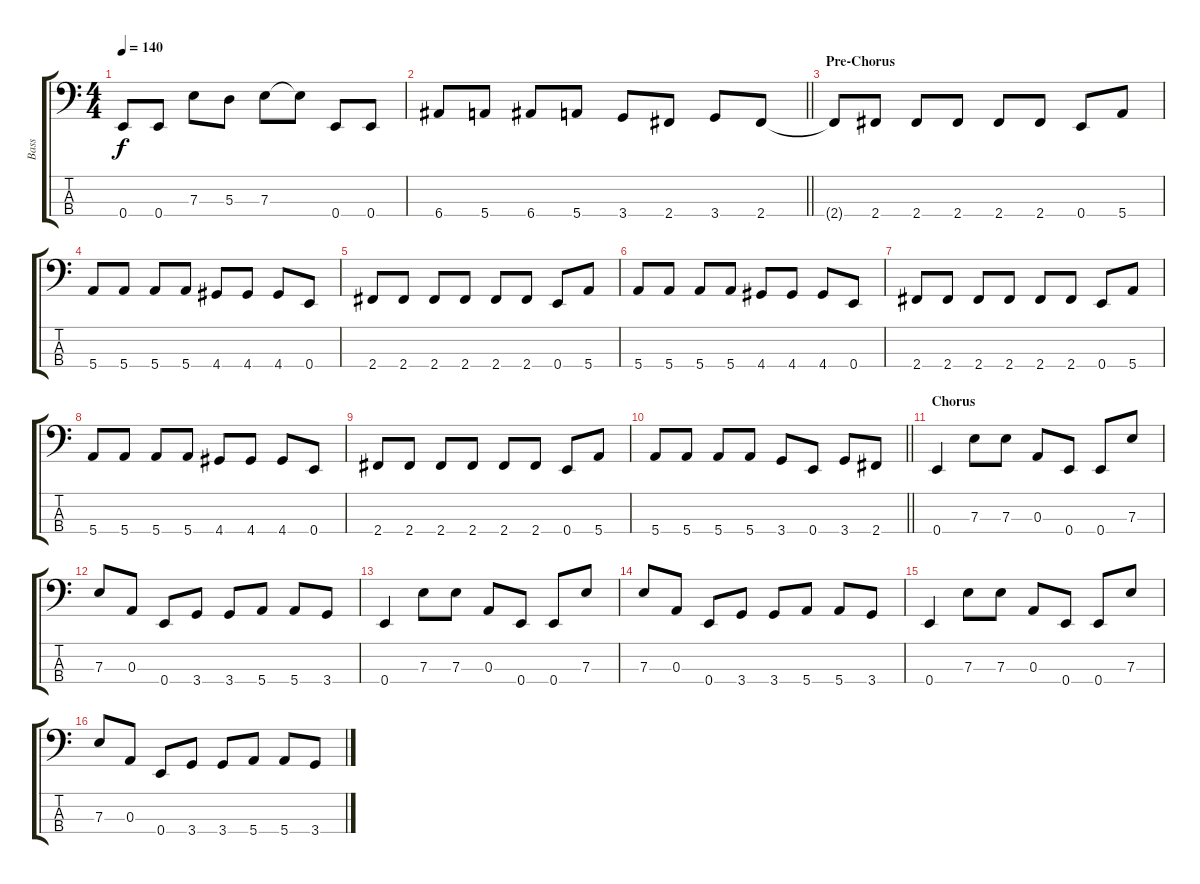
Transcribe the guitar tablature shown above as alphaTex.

\track ("Bass" "Bass") {instrument electricbassfinger}
\staff {score tabs}
\tuning (G2 D2 A1 E1) {hide}
\ts (4 4)
\tempo 140
\clef f4
\ks c
0.4.8{dy f} 0.4.8 7.3.8 5.3.8 7.3.8 7.3{t}.8 0.4.8 0.4.8 |
\barLineRight lightlight
6.4.8 5.4.8 6.4.8 5.4.8 3.4.8 2.4.8 3.4.8 2.4.8 |
\section ("" "Pre-Chorus")
2.4{t}.8 2.4.8 2.4.8 2.4.8 2.4.8 2.4.8 0.4.8 5.4.8 |
5.4.8 5.4.8 5.4.8 5.4.8 4.4.8 4.4.8 4.4.8 0.4.8 |
2.4.8 2.4.8 2.4.8 2.4.8 2.4.8 2.4.8 0.4.8 5.4.8 |
5.4.8 5.4.8 5.4.8 5.4.8 4.4.8 4.4.8 4.4.8 0.4.8 |
2.4.8 2.4.8 2.4.8 2.4.8 2.4.8 2.4.8 0.4.8 5.4.8 |
5.4.8 5.4.8 5.4.8 5.4.8 4.4.8 4.4.8 4.4.8 0.4.8 |
2.4.8 2.4.8 2.4.8 2.4.8 2.4.8 2.4.8 0.4.8 5.4.8 |
\barLineRight lightlight
5.4.8 5.4.8 5.4.8 5.4.8 3.4.8 0.4.8 3.4.8 2.4.8 |
\section ("" "Chorus")
0.4.4 7.3.8 7.3.8 0.3.8 0.4.8 0.4.8 7.3.8 |
7.3.8 0.3.8 0.4.8 3.4.8 3.4.8 5.4.8 5.4.8 3.4.8 |
0.4.4 7.3.8 7.3.8 0.3.8 0.4.8 0.4.8 7.3.8 |
7.3.8 0.3.8 0.4.8 3.4.8 3.4.8 5.4.8 5.4.8 3.4.8 |
0.4.4 7.3.8 7.3.8 0.3.8 0.4.8 0.4.8 7.3.8 |
7.3.8 0.3.8 0.4.8 3.4.8 3.4.8 5.4.8 5.4.8 3.4.8
